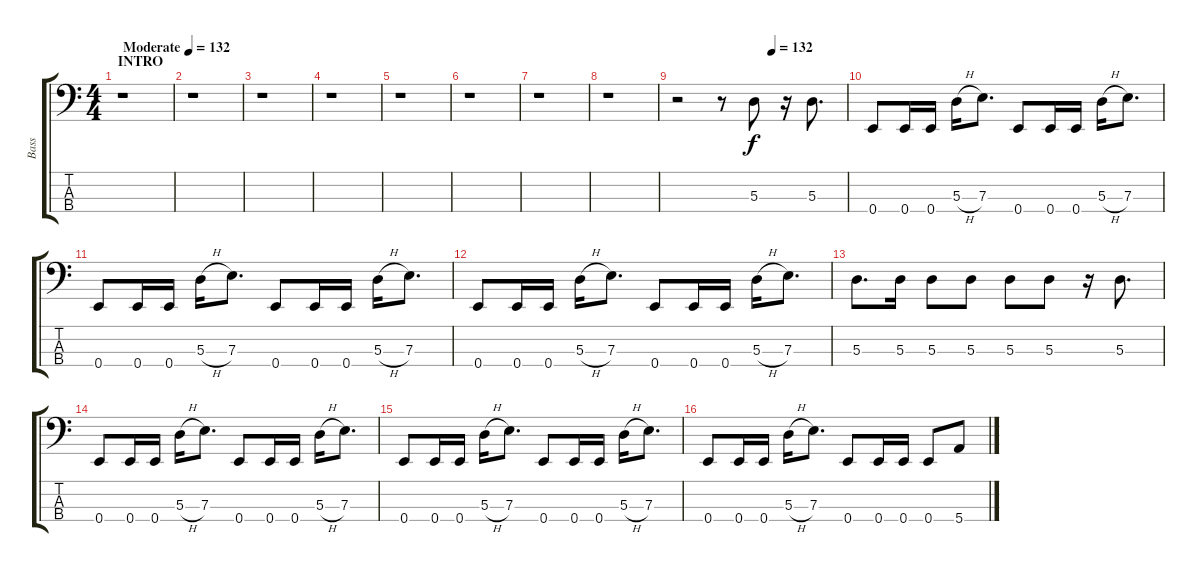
\track ("Bass" "Bass") {instrument electricbassfinger}
\staff {score tabs}
\tuning (G2 D2 A1 E1) {hide}
\ts (4 4)
\section ("" "INTRO")
\tempo (132 "Moderate")
\tempo 92
\tempo (132 "Moderate")
\clef f4
\ks c
r.1{dy f instrument electricbassfinger} |
r.1 |
r.1 |
r.1 |
r.1 |
r.1 |
r.1 |
r.1 |
\tempo (132 0.5625)
r.2 r.8 5.3.8 r.16 5.3.8{d} |
0.4.8 0.4.16 0.4.16 5.3{h}.16 7.3.8{d} 0.4.8 0.4.16 0.4.16 5.3{h}.16 7.3.8{d} |
0.4.8 0.4.16 0.4.16 5.3{h}.16 7.3.8{d} 0.4.8 0.4.16 0.4.16 5.3{h}.16 7.3.8{d} |
0.4.8 0.4.16 0.4.16 5.3{h}.16 7.3.8{d} 0.4.8 0.4.16 0.4.16 5.3{h}.16 7.3.8{d} |
5.3.8{d} 5.3.16 5.3.8 5.3.8 5.3.8 5.3.8 r.16 5.3.8{d} |
0.4.8 0.4.16 0.4.16 5.3{h}.16 7.3.8{d} 0.4.8 0.4.16 0.4.16 5.3{h}.16 7.3.8{d} |
0.4.8 0.4.16 0.4.16 5.3{h}.16 7.3.8{d} 0.4.8 0.4.16 0.4.16 5.3{h}.16 7.3.8{d} |
0.4.8 0.4.16 0.4.16 5.3{h}.16 7.3.8{d} 0.4.8 0.4.16 0.4.16 0.4.8 5.4.8
